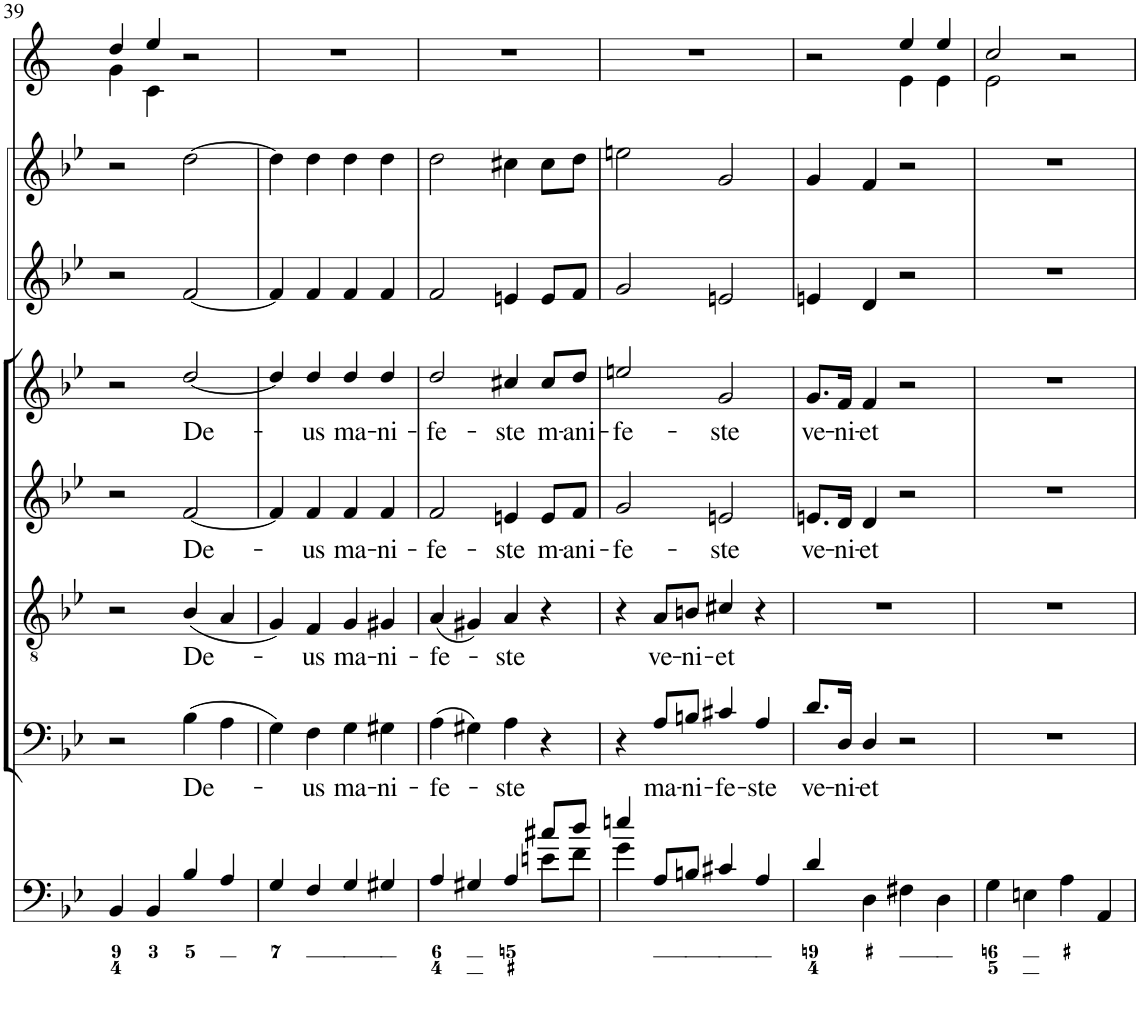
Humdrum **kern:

**kern	**kern	**text	**kern	**text	**kern	**text	**kern	**text	**kern	**kern	**kern
*part8	*part7	*part7	*part6	*part6	*part5	*part5	*part4	*part4	*part3	*part2	*part1
*staff8	*staff7	*staff7	*staff6	*staff6	*staff5	*staff5	*staff4	*staff4	*staff3	*staff2	*staff1
*I"Organ	*I"Voice	*	*I"Tenor	*	*I"Alto	*	*I"Voice	*	*I"Violino 2	*I"Violino 1	*I"Clarini in B[b]
*	*	*	*	*	*	*	*	*	*I'Vln	*I'Vln	*
!!LO:PB:g=z
*clefF4	*clefF4	*	*clefGv2	*	*clefG2	*	*clefG2	*	*clefG2	*clefG2	*clefG2
*	*	*	*	*	*	*	*	*	*	*	*Trd1c2
*k[b-e-]	*k[b-e-]	*	*k[b-e-]	*	*k[b-e-]	*	*k[b-e-]	*	*k[b-e-]	*k[b-e-]	*k[]
*M2/2	*M2/2	*	*M2/2	*	*M2/2	*	*M2/2	*	*M2/2	*M2/2	*M2/2
*met(c|)	*met(c|)	*	*met(c|)	*	*met(c|)	*	*met(c|)	*	*met(c|)	*met(c|)	*met(c|)
=39	=39	=39	=39	=39	=39	=39	=39	=39	=39	=39	=39
*	*	*	*	*	*	*	*	*	*	*	*^
4BB-/	2r	.	2r	.	2r	.	2r	.	2r	2r	4dd/	4g\
4BB-/	.	.	.	.	.	.	.	.	.	.	4ee/	4c\
!	!	!LO:LY:b	!	!LO:LY:b	!	!LO:LY:b	!	!LO:LY:b	!	!	!	!
4B-/	(4B-\	De-	(4B-/	De-	[2f/	De-	[2dd/	De-	[2f/	[2dd\	2r	2ryy
4A/	4A\	.	4A/	.	.	.	.	.	.	.	.	.
*	*	*	*	*	*	*	*	*	*	*	*v	*v
=40	=40	=40	=40	=40	=40	=40	=40	=40	=40	=40	=40
4G/	4G\)	.	4G/)	.	4f/]	.	4dd/]	.	4f/]	4dd\]	1r
!	!	!LO:LY:b	!	!LO:LY:b	!	!LO:LY:b	!	!LO:LY:b	!	!	!
4F/	4F\	-us	4F/	-us	4f/	-us	4dd/	-us	4f/	4dd\	.
!	!	!LO:LY:b	!	!LO:LY:b	!	!LO:LY:b	!	!LO:LY:b	!	!	!
4G/	4G\	ma-	4G/	ma-	4f/	ma-	4dd/	ma-	4f/	4dd\	.
!	!	!LO:LY:b	!	!LO:LY:b	!	!LO:LY:b	!	!LO:LY:b	!	!	!
4G#X/	4G#X\	-ni-	4G#X/	-ni-	4f/	-ni-	4dd/	-ni-	4f/	4dd\	.
=41	=41	=41	=41	=41	=41	=41	=41	=41	=41	=41	=41
*^	*	*	*	*	*	*	*	*	*	*	*
!	!	!	!LO:LY:b	!	!LO:LY:b	!	!LO:LY:b	!	!LO:LY:b	!	!	!
4A/	2.ryy	(4A\	-fe-	(4A/	-fe-	2f/	-fe-	2dd/	-fe-	2f/	2dd\	1r
4G#X/	.	4G#X\)	.	4G#X/)	.	.	.	.	.	.	.	.
!	!	!	!LO:LY:b	!	!LO:LY:b	!	!LO:LY:b	!	!LO:LY:b	!	!	!
4A/	.	4A\	-ste	4A/	-ste	4en/	-ste	4cc#X/	-ste	4en/	4cc#X\	.
!	!	!	!	!	!	!	!LO:LY:b	!	!LO:LY:b	!	!	!
8cc#X/L	8en\L	4r	.	4r	.	8e/L	m-	8cc#/L	m-	8e/L	8cc#\L	.
!	!	!	!	!	!	!	!LO:LY:b	!	!LO:LY:b	!	!	!
8dd/J	8f\J	.	.	.	.	8f/J	-ani-	8dd/J	-ani-	8f/J	8dd\J	.
=42	=42	=42	=42	=42	=42	=42	=42	=42	=42	=42	=42	=42
!	!	!	!	!	!	!	!LO:LY:b	!	!LO:LY:b	!	!	!
4een/	4g\	4r	.	4r	.	2g/	-fe-	2een/	-fe-	2g/	2een\	1r
!	!	!	!LO:LY:b	!	!LO:LY:b	!	!	!	!	!	!	!
8A/L	2.ryy	8A/L	ma-	8A/L	ve-	.	.	.	.	.	.	.
!	!	!	!LO:LY:b	!	!LO:LY:b	!	!	!	!	!	!	!
8Bn/J	.	8Bn/J	-ni-	8Bn/J	-ni-	.	.	.	.	.	.	.
!	!	!	!LO:LY:b	!	!LO:LY:b	!	!LO:LY:b	!	!LO:LY:b	!	!	!
4c#X/	.	4c#X/	-fe-	4c#X/	-et	2en/	-ste	2g/	-ste	2en/	2g/	.
!	!	!	!LO:LY:b	!	!	!	!	!	!	!	!	!
4A/	.	4A/	-ste	4r	.	.	.	.	.	.	.	.
*v	*v	*	*	*	*	*	*	*	*	*	*	*
=43	=43	=43	=43	=43	=43	=43	=43	=43	=43	=43	=43
!	!	!LO:LY:b	!	!	!	!LO:LY:b	!	!LO:LY:b	!	!	!
*	*	*	*	*	*	*	*	*	*	*	*^
4d/	8.d/L	ve-	1r	.	8.en/L	ve-	8.g/L	ve-	4en/	4g/	2r	2ryy
!	!	!LO:LY:b	!	!	!	!LO:LY:b	!	!LO:LY:b	!	!	!	!
.	16D/Jk	-ni-	.	.	16d/Jk	-ni-	16f/Jk	-ni-	.	.	.	.
!	!	!LO:LY:b	!	!	!	!LO:LY:b	!	!LO:LY:b	!	!	!	!
4D\	4D/	-et	.	.	4d/	-et	4f/	-et	4d/	4f/	.	.
4F#X\	2r	.	.	.	2r	.	2r	.	2r	2r	4ee/	4e\
4D\	.	.	.	.	.	.	.	.	.	.	4ee/	4e\
=44	=44	=44	=44	=44	=44	=44	=44	=44	=44	=44	=44	=44
4G\	1r	.	1r	.	1r	.	1r	.	1r	1r	2cc/	2e\
4En\	.	.	.	.	.	.	.	.	.	.	.	.
4A\	.	.	.	.	.	.	.	.	.	.	2r	2ryy
4AA/	.	.	.	.	.	.	.	.	.	.	.	.
*	*	*	*	*	*	*	*	*	*	*	*v	*v
=	=	=	=	=	=	=	=	=	=	=	=
*-	*-	*-	*-	*-	*-	*-	*-	*-	*-	*-	*-
